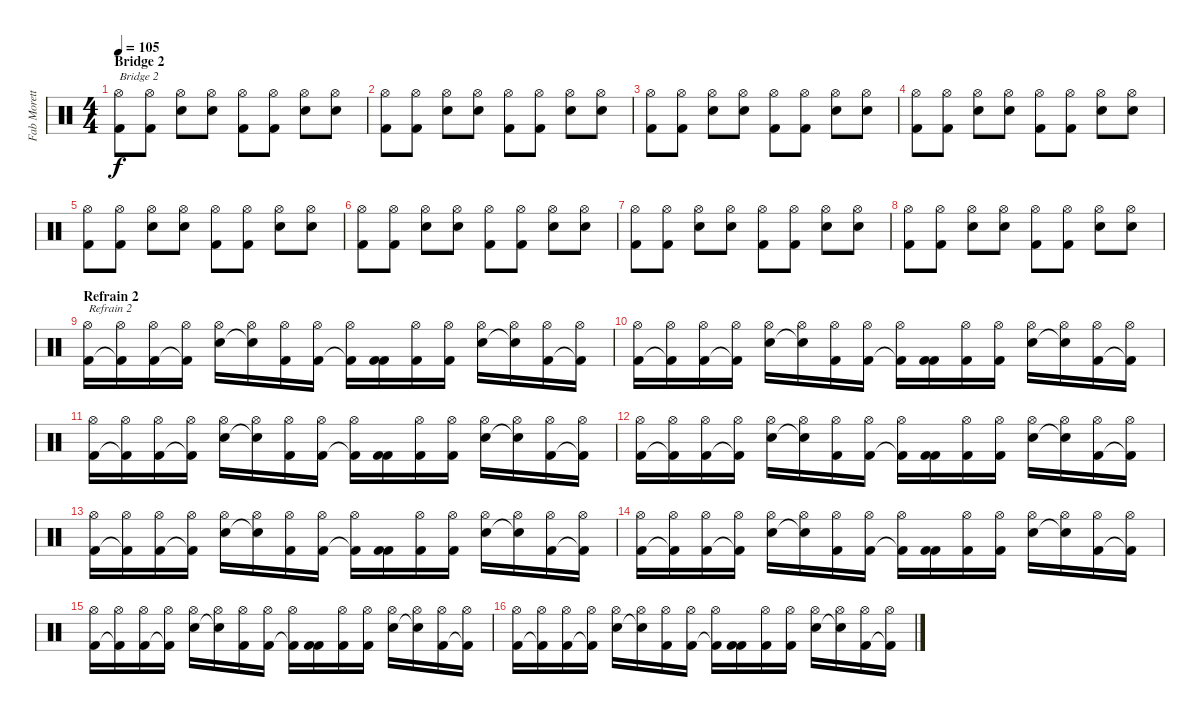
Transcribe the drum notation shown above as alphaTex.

\track ("Fab Moretti" "Fab Morett") {instrument percussion}
\staff {score}
\articulation defaults
\ts (4 4)
\section ("" "Bridge 2")
\tempo 105
\clef neutral
\ks c
("Hi-Hat (open)" "Kick (hit) 2").8{txt "Bridge 2" dy f} ("Hi-Hat (open)" "Kick (hit) 2").8 ("Hi-Hat (open)" "Snare (hit) 2").8 ("Hi-Hat (open)" "Snare (hit) 2").8 ("Hi-Hat (open)" "Kick (hit) 2").8 ("Hi-Hat (open)" "Kick (hit) 2").8 ("Hi-Hat (open)" "Snare (hit) 2").8 ("Hi-Hat (open)" "Snare (hit) 2").8 |
("Hi-Hat (open)" "Kick (hit) 2").8 ("Hi-Hat (open)" "Kick (hit) 2").8 ("Hi-Hat (open)" "Snare (hit) 2").8 ("Hi-Hat (open)" "Snare (hit) 2").8 ("Hi-Hat (open)" "Kick (hit) 2").8 ("Hi-Hat (open)" "Kick (hit) 2").8 ("Hi-Hat (open)" "Snare (hit) 2").8 ("Hi-Hat (open)" "Snare (hit) 2").8 |
("Hi-Hat (open)" "Kick (hit) 2").8 ("Hi-Hat (open)" "Kick (hit) 2").8 ("Hi-Hat (open)" "Snare (hit) 2").8 ("Hi-Hat (open)" "Snare (hit) 2").8 ("Hi-Hat (open)" "Kick (hit) 2").8 ("Hi-Hat (open)" "Kick (hit) 2").8 ("Hi-Hat (open)" "Snare (hit) 2").8 ("Hi-Hat (open)" "Snare (hit) 2").8 |
("Hi-Hat (open)" "Kick (hit) 2").8 ("Hi-Hat (open)" "Kick (hit) 2").8 ("Hi-Hat (open)" "Snare (hit) 2").8 ("Hi-Hat (open)" "Snare (hit) 2").8 ("Hi-Hat (open)" "Kick (hit) 2").8 ("Hi-Hat (open)" "Kick (hit) 2").8 ("Hi-Hat (open)" "Snare (hit) 2").8 ("Hi-Hat (open)" "Snare (hit) 2").8 |
("Hi-Hat (open)" "Kick (hit) 2").8 ("Hi-Hat (open)" "Kick (hit) 2").8 ("Hi-Hat (open)" "Snare (hit) 2").8 ("Hi-Hat (open)" "Snare (hit) 2").8 ("Hi-Hat (open)" "Kick (hit) 2").8 ("Hi-Hat (open)" "Kick (hit) 2").8 ("Hi-Hat (open)" "Snare (hit) 2").8 ("Hi-Hat (open)" "Snare (hit) 2").8 |
("Hi-Hat (open)" "Kick (hit) 2").8 ("Hi-Hat (open)" "Kick (hit) 2").8 ("Hi-Hat (open)" "Snare (hit) 2").8 ("Hi-Hat (open)" "Snare (hit) 2").8 ("Hi-Hat (open)" "Kick (hit) 2").8 ("Hi-Hat (open)" "Kick (hit) 2").8 ("Hi-Hat (open)" "Snare (hit) 2").8 ("Hi-Hat (open)" "Snare (hit) 2").8 |
("Hi-Hat (open)" "Kick (hit) 2").8 ("Hi-Hat (open)" "Kick (hit) 2").8 ("Hi-Hat (open)" "Snare (hit) 2").8 ("Hi-Hat (open)" "Snare (hit) 2").8 ("Hi-Hat (open)" "Kick (hit) 2").8 ("Hi-Hat (open)" "Kick (hit) 2").8 ("Hi-Hat (open)" "Snare (hit) 2").8 ("Hi-Hat (open)" "Snare (hit) 2").8 |
("Hi-Hat (open)" "Kick (hit) 2").8 ("Hi-Hat (open)" "Kick (hit) 2").8 ("Hi-Hat (open)" "Snare (hit) 2").8 ("Hi-Hat (open)" "Snare (hit) 2").8 ("Hi-Hat (open)" "Kick (hit) 2").8 ("Hi-Hat (open)" "Kick (hit) 2").8 ("Hi-Hat (open)" "Snare (hit) 2").8 ("Hi-Hat (open)" "Snare (hit) 2").8 |
\section ("" "Refrain 2")
("Hi-Hat (open)" "Kick (hit) 2").16{txt "Refrain 2"} ("Hi-Hat (open)" "Kick (hit) 2"{t}).16 ("Hi-Hat (open)" "Kick (hit) 2").16 ("Hi-Hat (open)" "Kick (hit) 2"{t}).16 ("Hi-Hat (open)" "Snare (hit) 2").16 ("Hi-Hat (open)" "Snare (hit) 2"{t}).16 ("Hi-Hat (open)" "Kick (hit) 2").16 ("Hi-Hat (open)" "Kick (hit) 2").16 ("Hi-Hat (open)" "Kick (hit) 2"{t}).16 ("Kick (hit) 2" "Kick (hit) 2").16 ("Hi-Hat (open)" "Kick (hit) 2").16 ("Hi-Hat (open)" "Kick (hit) 2").16 ("Hi-Hat (open)" "Snare (hit) 2").16 ("Hi-Hat (open)" "Snare (hit) 2"{t}).16 ("Hi-Hat (open)" "Kick (hit) 2").16 ("Hi-Hat (open)" "Kick (hit) 2"{t}).16 |
("Hi-Hat (open)" "Kick (hit) 2").16 ("Hi-Hat (open)" "Kick (hit) 2"{t}).16 ("Hi-Hat (open)" "Kick (hit) 2").16 ("Hi-Hat (open)" "Kick (hit) 2"{t}).16 ("Hi-Hat (open)" "Snare (hit) 2").16 ("Hi-Hat (open)" "Snare (hit) 2"{t}).16 ("Hi-Hat (open)" "Kick (hit) 2").16 ("Hi-Hat (open)" "Kick (hit) 2").16 ("Hi-Hat (open)" "Kick (hit) 2"{t}).16 ("Kick (hit) 2" "Kick (hit) 2").16 ("Hi-Hat (open)" "Kick (hit) 2").16 ("Hi-Hat (open)" "Kick (hit) 2").16 ("Hi-Hat (open)" "Snare (hit) 2").16 ("Hi-Hat (open)" "Snare (hit) 2"{t}).16 ("Hi-Hat (open)" "Kick (hit) 2").16 ("Hi-Hat (open)" "Kick (hit) 2"{t}).16 |
("Hi-Hat (open)" "Kick (hit) 2").16 ("Hi-Hat (open)" "Kick (hit) 2"{t}).16 ("Hi-Hat (open)" "Kick (hit) 2").16 ("Hi-Hat (open)" "Kick (hit) 2"{t}).16 ("Hi-Hat (open)" "Snare (hit) 2").16 ("Hi-Hat (open)" "Snare (hit) 2"{t}).16 ("Hi-Hat (open)" "Kick (hit) 2").16 ("Hi-Hat (open)" "Kick (hit) 2").16 ("Hi-Hat (open)" "Kick (hit) 2"{t}).16 ("Kick (hit) 2" "Kick (hit) 2").16 ("Hi-Hat (open)" "Kick (hit) 2").16 ("Hi-Hat (open)" "Kick (hit) 2").16 ("Hi-Hat (open)" "Snare (hit) 2").16 ("Hi-Hat (open)" "Snare (hit) 2"{t}).16 ("Hi-Hat (open)" "Kick (hit) 2").16 ("Hi-Hat (open)" "Kick (hit) 2"{t}).16 |
("Hi-Hat (open)" "Kick (hit) 2").16 ("Hi-Hat (open)" "Kick (hit) 2"{t}).16 ("Hi-Hat (open)" "Kick (hit) 2").16 ("Hi-Hat (open)" "Kick (hit) 2"{t}).16 ("Hi-Hat (open)" "Snare (hit) 2").16 ("Hi-Hat (open)" "Snare (hit) 2"{t}).16 ("Hi-Hat (open)" "Kick (hit) 2").16 ("Hi-Hat (open)" "Kick (hit) 2").16 ("Hi-Hat (open)" "Kick (hit) 2"{t}).16 ("Kick (hit) 2" "Kick (hit) 2").16 ("Hi-Hat (open)" "Kick (hit) 2").16 ("Hi-Hat (open)" "Kick (hit) 2").16 ("Hi-Hat (open)" "Snare (hit) 2").16 ("Hi-Hat (open)" "Snare (hit) 2"{t}).16 ("Hi-Hat (open)" "Kick (hit) 2").16 ("Hi-Hat (open)" "Kick (hit) 2"{t}).16 |
("Hi-Hat (open)" "Kick (hit) 2").16 ("Hi-Hat (open)" "Kick (hit) 2"{t}).16 ("Hi-Hat (open)" "Kick (hit) 2").16 ("Hi-Hat (open)" "Kick (hit) 2"{t}).16 ("Hi-Hat (open)" "Snare (hit) 2").16 ("Hi-Hat (open)" "Snare (hit) 2"{t}).16 ("Hi-Hat (open)" "Kick (hit) 2").16 ("Hi-Hat (open)" "Kick (hit) 2").16 ("Hi-Hat (open)" "Kick (hit) 2"{t}).16 ("Kick (hit) 2" "Kick (hit) 2").16 ("Hi-Hat (open)" "Kick (hit) 2").16 ("Hi-Hat (open)" "Kick (hit) 2").16 ("Hi-Hat (open)" "Snare (hit) 2").16 ("Hi-Hat (open)" "Snare (hit) 2"{t}).16 ("Hi-Hat (open)" "Kick (hit) 2").16 ("Hi-Hat (open)" "Kick (hit) 2"{t}).16 |
("Hi-Hat (open)" "Kick (hit) 2").16 ("Hi-Hat (open)" "Kick (hit) 2"{t}).16 ("Hi-Hat (open)" "Kick (hit) 2").16 ("Hi-Hat (open)" "Kick (hit) 2"{t}).16 ("Hi-Hat (open)" "Snare (hit) 2").16 ("Hi-Hat (open)" "Snare (hit) 2"{t}).16 ("Hi-Hat (open)" "Kick (hit) 2").16 ("Hi-Hat (open)" "Kick (hit) 2").16 ("Hi-Hat (open)" "Kick (hit) 2"{t}).16 ("Kick (hit) 2" "Kick (hit) 2").16 ("Hi-Hat (open)" "Kick (hit) 2").16 ("Hi-Hat (open)" "Kick (hit) 2").16 ("Hi-Hat (open)" "Snare (hit) 2").16 ("Hi-Hat (open)" "Snare (hit) 2"{t}).16 ("Hi-Hat (open)" "Kick (hit) 2").16 ("Hi-Hat (open)" "Kick (hit) 2"{t}).16 |
("Hi-Hat (open)" "Kick (hit) 2").16 ("Hi-Hat (open)" "Kick (hit) 2"{t}).16 ("Hi-Hat (open)" "Kick (hit) 2").16 ("Hi-Hat (open)" "Kick (hit) 2"{t}).16 ("Hi-Hat (open)" "Snare (hit) 2").16 ("Hi-Hat (open)" "Snare (hit) 2"{t}).16 ("Hi-Hat (open)" "Kick (hit) 2").16 ("Hi-Hat (open)" "Kick (hit) 2").16 ("Hi-Hat (open)" "Kick (hit) 2"{t}).16 ("Kick (hit) 2" "Kick (hit) 2").16 ("Hi-Hat (open)" "Kick (hit) 2").16 ("Hi-Hat (open)" "Kick (hit) 2").16 ("Hi-Hat (open)" "Snare (hit) 2").16 ("Hi-Hat (open)" "Snare (hit) 2"{t}).16 ("Hi-Hat (open)" "Kick (hit) 2").16 ("Hi-Hat (open)" "Kick (hit) 2"{t}).16 |
("Hi-Hat (open)" "Kick (hit) 2").16 ("Hi-Hat (open)" "Kick (hit) 2"{t}).16 ("Hi-Hat (open)" "Kick (hit) 2").16 ("Hi-Hat (open)" "Kick (hit) 2"{t}).16 ("Hi-Hat (open)" "Snare (hit) 2").16 ("Hi-Hat (open)" "Snare (hit) 2"{t}).16 ("Hi-Hat (open)" "Kick (hit) 2").16 ("Hi-Hat (open)" "Kick (hit) 2").16 ("Hi-Hat (open)" "Kick (hit) 2"{t}).16 ("Kick (hit) 2" "Kick (hit) 2").16 ("Hi-Hat (open)" "Kick (hit) 2").16 ("Hi-Hat (open)" "Kick (hit) 2").16 ("Hi-Hat (open)" "Snare (hit) 2").16 ("Hi-Hat (open)" "Snare (hit) 2"{t}).16 ("Hi-Hat (open)" "Kick (hit) 2").16 ("Hi-Hat (open)" "Kick (hit) 2"{t}).16
